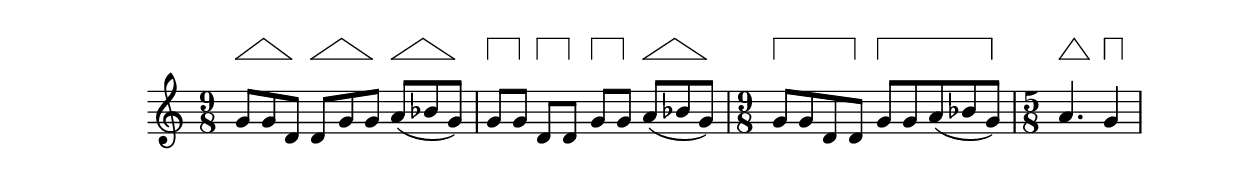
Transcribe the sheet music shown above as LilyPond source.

% Do not edit this file; it is automatically
% generated from Documentation/snippets/new
% This file is in the public domain.
%% Note: this file works from version 2.13.36
\version "2.13.36"

\header {
%% Translation of GIT committish: fa19277d20f8ab0397c560eb0e7b814bd804ecec
  texidoces = "
La agrupación de pulsos dentro de un compás está controlada por la
propiedad de contexto @code{beatStructure}.  Hay establecidos valores
de @code{beatStructure} para muchos tipos de compases en
@file{scm/time-signature-settings.scm}.  Los valores de
@code{beatStructure} se pueden cambiar o establecer con @code{\\set}.
Como alternativa, se puede usar la función de Scheme
@code{set-time-signature} para establecer tanto el compás como la
estructura de pulsos.  @code{set-time-signature} acepta tres
argumentos: el número de pulsos, la longitud del pulso y la agrupación
interna de los pulsos en el compás.  Tanto @code{\\time} como
@code{set-time-signature} se aplican al contexto @code{Timing}, por lo
que no restablecen los valores de @code{beatStructure} ni de
@code{baseMoment} que se establezcan en otros contextos de nivel
inferior, como @code{Voice}.

Si el grabador @code{Measure_grouping_engraver} está incluido en uno
de los contextos de presentación, se imprimirán signos de agrupación
de pulsos.  Estos símbolos facilitan la lectura de música moderna
rítmicamente compleja.  En este ejemplo, el compás de 9/8 se agrupa
según dos patrones distintos utilizando los dos métodos, mientras que
el compás de 5/8 se agrupa de acuerdo con el ajuste predeterminado que
está en @file{scm/time-signature-settings.scm}:

"
doctitlees = "Símbolos de dirección y símbolos de agrupación de compás"


%% Translation of GIT committish: 0a868be38a775ecb1ef935b079000cebbc64de40
  texidocde = "
Optionen, mit denen die Balken in einem Takt gruppiert werden, sind
durch die Scheme-Funktion @code{set-time-signature} erhältlich, die
drei Argumente braucht:  Die Zahl der Taktschläge, die Länge des
Schlages und die interne gruppieren von Balken in dem Takt.  Wenn der
@code{Measure_grouping_engraver} hinzugefügt worden ist, erstellt
diese Funktion auch @code{MeasureGrouping}-(Taktgruppen)-Zeichen.  Derartige
Zeichen erleichtern das Lesen von rhythmisch komplexer Musik.  In dem
Beispiel ist der 9/8-Takt in 2, 2, 2 und 3 aufgeteilt.  Das wird
der @code{set-time-signature}-Funktion als das dritte Argument mitgegeben:
@code{'(2 2 2 3)}:

"
  doctitlede = "Dirigierzeichen Taktgruppenzeichen"



%% Translation of GIT committish: 190a067275167c6dc9dd0afef683d14d392b7033
  texidocfr = "
Les règles de ligature par mesure sont gérées par la propriété
@code{beatStructure}.  Ses valeurs par défaut sont répertoriées, par
métrique, dans le fichier @code{scm/@/time-@/signature@/-settings@/.scm}.  Elles
sont modifiables grâce à la commande @code{\\set}.
La fonction Scheme @code{set-time-signature} permet quant à elle de
définir à la fois la métrique et la pulsation.  Celle-ci prend trois
arguments@tie{}: le nombre de pulsations, la durée de la pulsation et le
regroupement des pulsations dans la mesure.   @code{\\time} et
@code{set-time-signature} s'appliquent tous deux au contexte
@code{Timing}@tie{}; ils ne redéfiniront donc pas les valeurs de
@code{beatStructure} ou @code{baseMoment} lorsque qu'elles sont
modifiées dans un contexte de niveau inférieur comme @code{Voice} par
exemple.
Si l'on fait appel au @code{Measure_grouping_engraver}, la fonction
@code{set-time-signature} créera aussi des symboles
@code{MeasureGrouping}.  Ces symboles aident à la lecture des œuvres
modernes à la rythmique complexe.  Dans l'exemple qui suit, la mesure à
9/8 est divisée en 2, 2, 2 et 3, alors que la mesure à 5/8 répond aux
règles par défaut contenues dans le fichier @w{@code{scm/@/beam@/-settings@/.scm}}.

"
  doctitlefr = "Signes de direction signes de sous-groupe"

  lsrtags = "rhythms"
  texidoc = "
Beat grouping within a measure is controlled by the context property
@code{beatStructure}.  Values of @code{beatStructure} are
established for many time signatures in
@file{scm/time-signature-settings.scm}.  Values of @code{beatStructure}
can be changed or set with @code{\\set}.
Alternatively, the
Scheme function @code{set-time-signature} can be used to both
set the time signature and establish the beat structure.
@code{set-time-signature}, takes three arguments: the
number of beats, the beat length, and the internal grouping of beats in
the measure.  @code{\\time} and @code{set-time-signature} both apply
to the @code{Timing} context, so they will not reset values of
@code{beatStructure} or @code{baseMoment} that are set in
other lower-level contexts, such as @code{Voice}.

If the @code{Measure_grouping_engraver} is included
in one of the display contexts, measure grouping signs will be
created.  Such signs ease reading rhythmically complex modern music.
In the example, the 9/8 measure is grouped in two different
patterns using the two different methods, while the 5/8 measure
is grouped according to the default setting in
@file{scm/time-signature-settings.scm}:
"
  doctitle = "Conducting signs measure grouping signs"
} % begin verbatim



\score {
  \new Voice \relative c'' {
    \time 9/8
    g8 g d d g g a( bes g) |
    \set Timing.beatStructure = #'(2 2 2 3)
    g8 g d d g g a( bes g) |
    #(set-time-signature 9 8 '(4 5))
    g8 g d d g g a( bes g) |
    \time 5/8
    a4. g4 |
  }
  \layout {
    \context {
      \Staff
      \consists "Measure_grouping_engraver"
    }
  }
}
